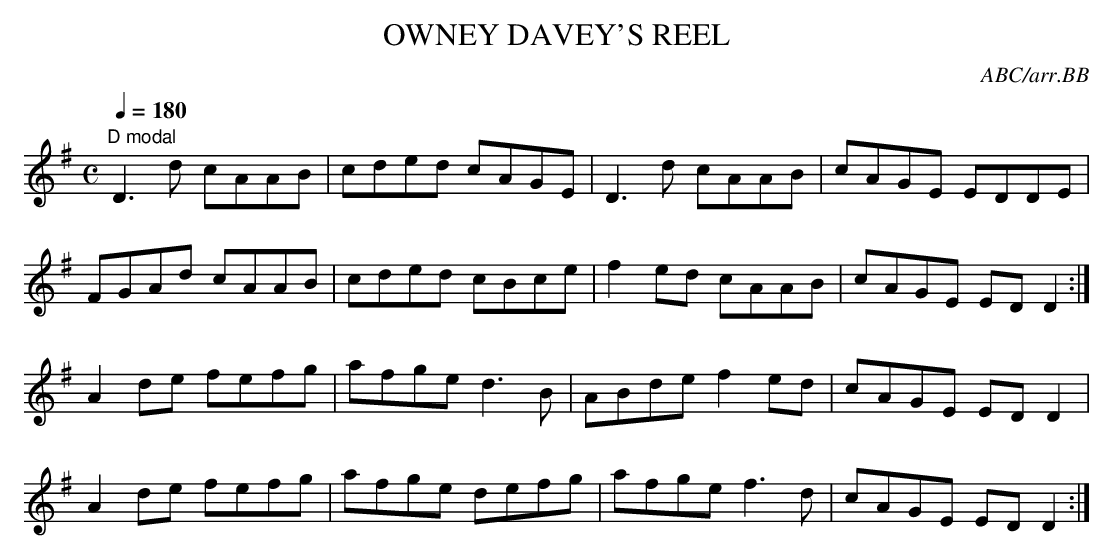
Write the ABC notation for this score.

X:1
T:OWNEY DAVEY'S REEL
C:ABC/arr.BB
Q:1/4=180
L:1/8
M:C
K:G
"D modal"
D3d cAAB|cded cAGE|D3d cAAB|cAGE EDDE|
FGAd cAAB|cded cBce|f2ed cAAB|cAGE EDD2:|
A2de fefg|afge d3B|ABde f2ed|cAGE EDD2|
A2de fefg|afge defg|afge f3d|cAGE EDD2:|
